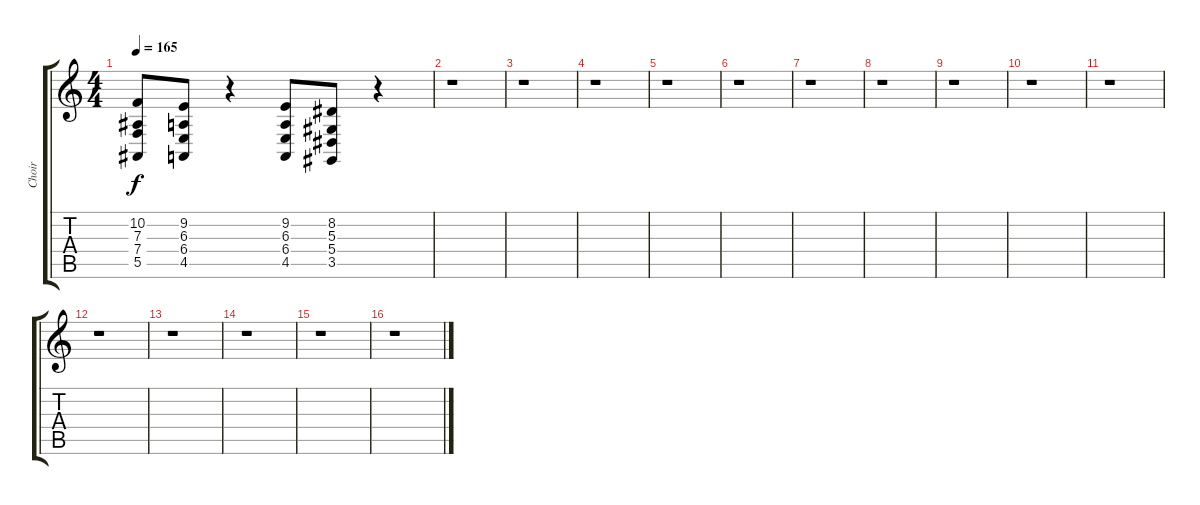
\track ("Choir" "Choir") {instrument choiraahs}
\staff {score tabs}
\tuning (C4 G3 Eb3 Bb2 F2 C2) {hide}
\ts (4 4)
\tempo 165
\clef g2
\ks c
(10.2 7.3 7.4 5.5).8{dy f} (9.2 6.3 6.4 4.5).8 r.4 (9.2 6.3 6.4 4.5).8 (8.2 5.3 5.4 3.5).8 r.4 |
r.1 |
r.1 |
r.1 |
r.1 |
r.1 |
r.1 |
r.1 |
r.1 |
r.1 |
r.1 |
r.1 |
r.1 |
r.1 |
r.1 |
r.1
